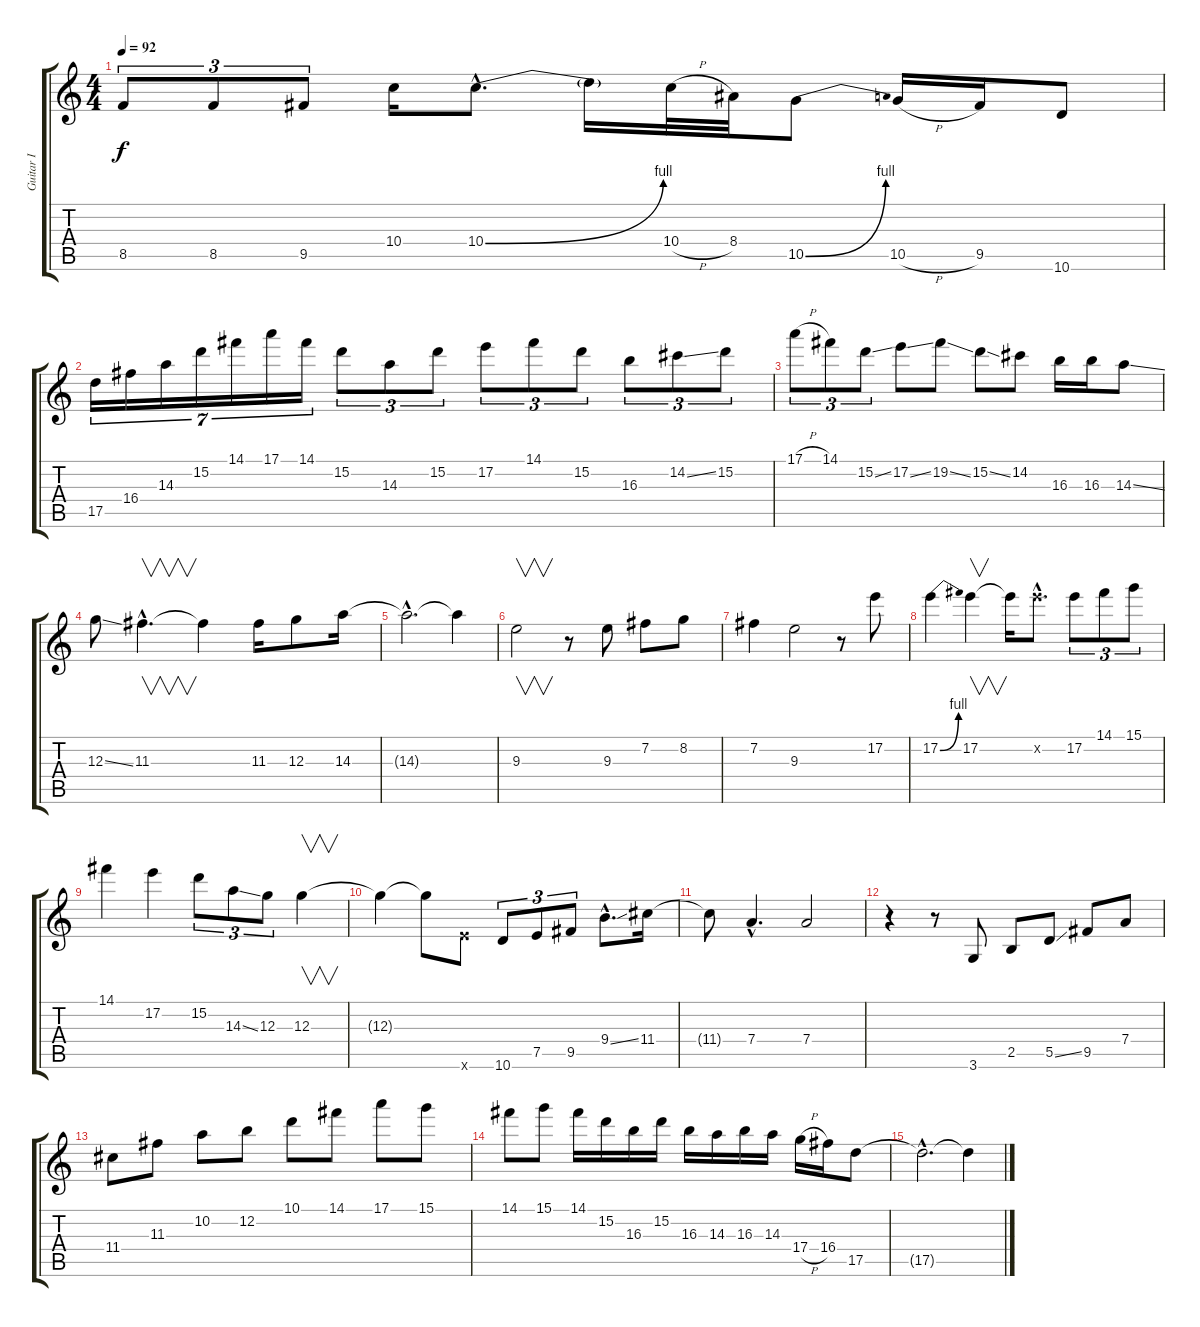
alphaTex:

\track ("Guitar I" "Guitar I") {instrument distortionguitar}
\staff {score tabs}
\tuning (E4 B3 G3 D3 A2 E2) {hide}
\ts (4 4)
\tempo 92
\clef g2
\ks c
8.5.8{tu (3 2) dy f} 8.5.8{tu (3 2)} 9.5.8{tu (3 2)} 10.4.16 10.4{be (bend 0 0 60 4) hac}.8{d} 10.4{t}.16 10.4{h}.32 8.4.32 10.5{be (bend 0 0 60 4)}.8 10.5{h}.16 9.5.16 10.6.8 |
17.5.16{tu (7 4)} 16.4.16{tu (7 4)} 14.3.16{tu (7 4)} 15.2.16{tu (7 4)} 14.1.16{tu (7 4)} 17.1.16{tu (7 4)} 14.1.16{tu (7 4)} 15.2.8{tu (3 2)} 14.3.8{tu (3 2)} 15.2.8{tu (3 2)} 17.2.8{tu (3 2)} 14.1.8{tu (3 2)} 15.2.8{tu (3 2)} 16.3.8{tu (3 2)} 14.2{ss}.8{tu (3 2)} 15.2.8{tu (3 2)} |
17.1{h}.8{tu (3 2)} 14.1.8{tu (3 2)} 15.2{ss}.8{tu (3 2)} 17.2{ss}.8 19.2{ss}.8 15.2{ss}.8 14.2.8 16.3.16 16.3.16 14.3{ss}.8 |
12.3{ss}.8 11.3{hac}.4{v d} 11.3{t}.4 11.3.16 12.3.8 14.3.16 |
14.3{hac t}.2{d} 14.3{t}.4 |
9.3.2{v} r.8 9.3.8 7.2.8 8.2.8 |
7.2.4 9.3.2 r.8 17.2.8 |
17.2{be (bend 0 0 60 4)}.4 17.2.4{v} 17.2{t}.16 17.2{hac x}.8{d} 17.2.8{tu (3 2)} 14.1.8{tu (3 2)} 15.1.8{tu (3 2)} |
14.1.4 17.2.4 15.2.8{tu (3 2)} 14.3{ss}.8{tu (3 2)} 12.3.8{tu (3 2)} 12.3.4{v} |
12.3{t}.4 12.3{t}.8 12.6{x}.8 10.6.8{tu (3 2)} 7.5.8{tu (3 2)} 9.5.8{tu (3 2)} 9.4{ss hac}.8{d} 11.4.16 |
11.4{t}.8 7.4{hac}.4{d} 7.4.2 |
r.4 r.8 3.6.8 2.5.8 5.5{ss}.8 9.5.8 7.4.8 |
11.4.8 11.3.8 10.2.8 12.2.8 10.1.8 14.1.8 17.1.8 15.1.8 |
14.1.8 15.1.8 14.1.16 15.2.16 16.3.16 15.2.16 16.3.16 14.3.16 16.3.16 14.3.16 17.4{h}.16 16.4.16 17.5.8 |
17.5{hac t}.2{d} 17.5{t}.4
